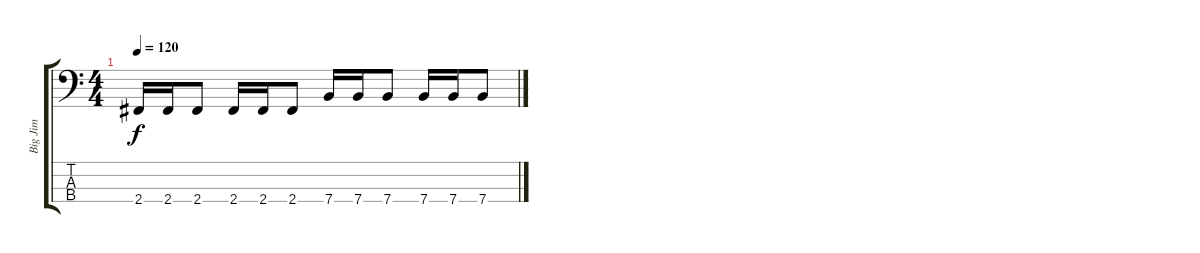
\track ("Big Jim" "Big Jim") {instrument electricbasspick}
\staff {score tabs}
\tuning (G2 D2 A1 E1) {hide}
\ts (4 4)
\tempo 120
\clef f4
\ks c
2.4.16{dy f} 2.4.16 2.4.8 2.4.16 2.4.16 2.4.8 7.4.16 7.4.16 7.4.8 7.4.16 7.4.16 7.4.8
